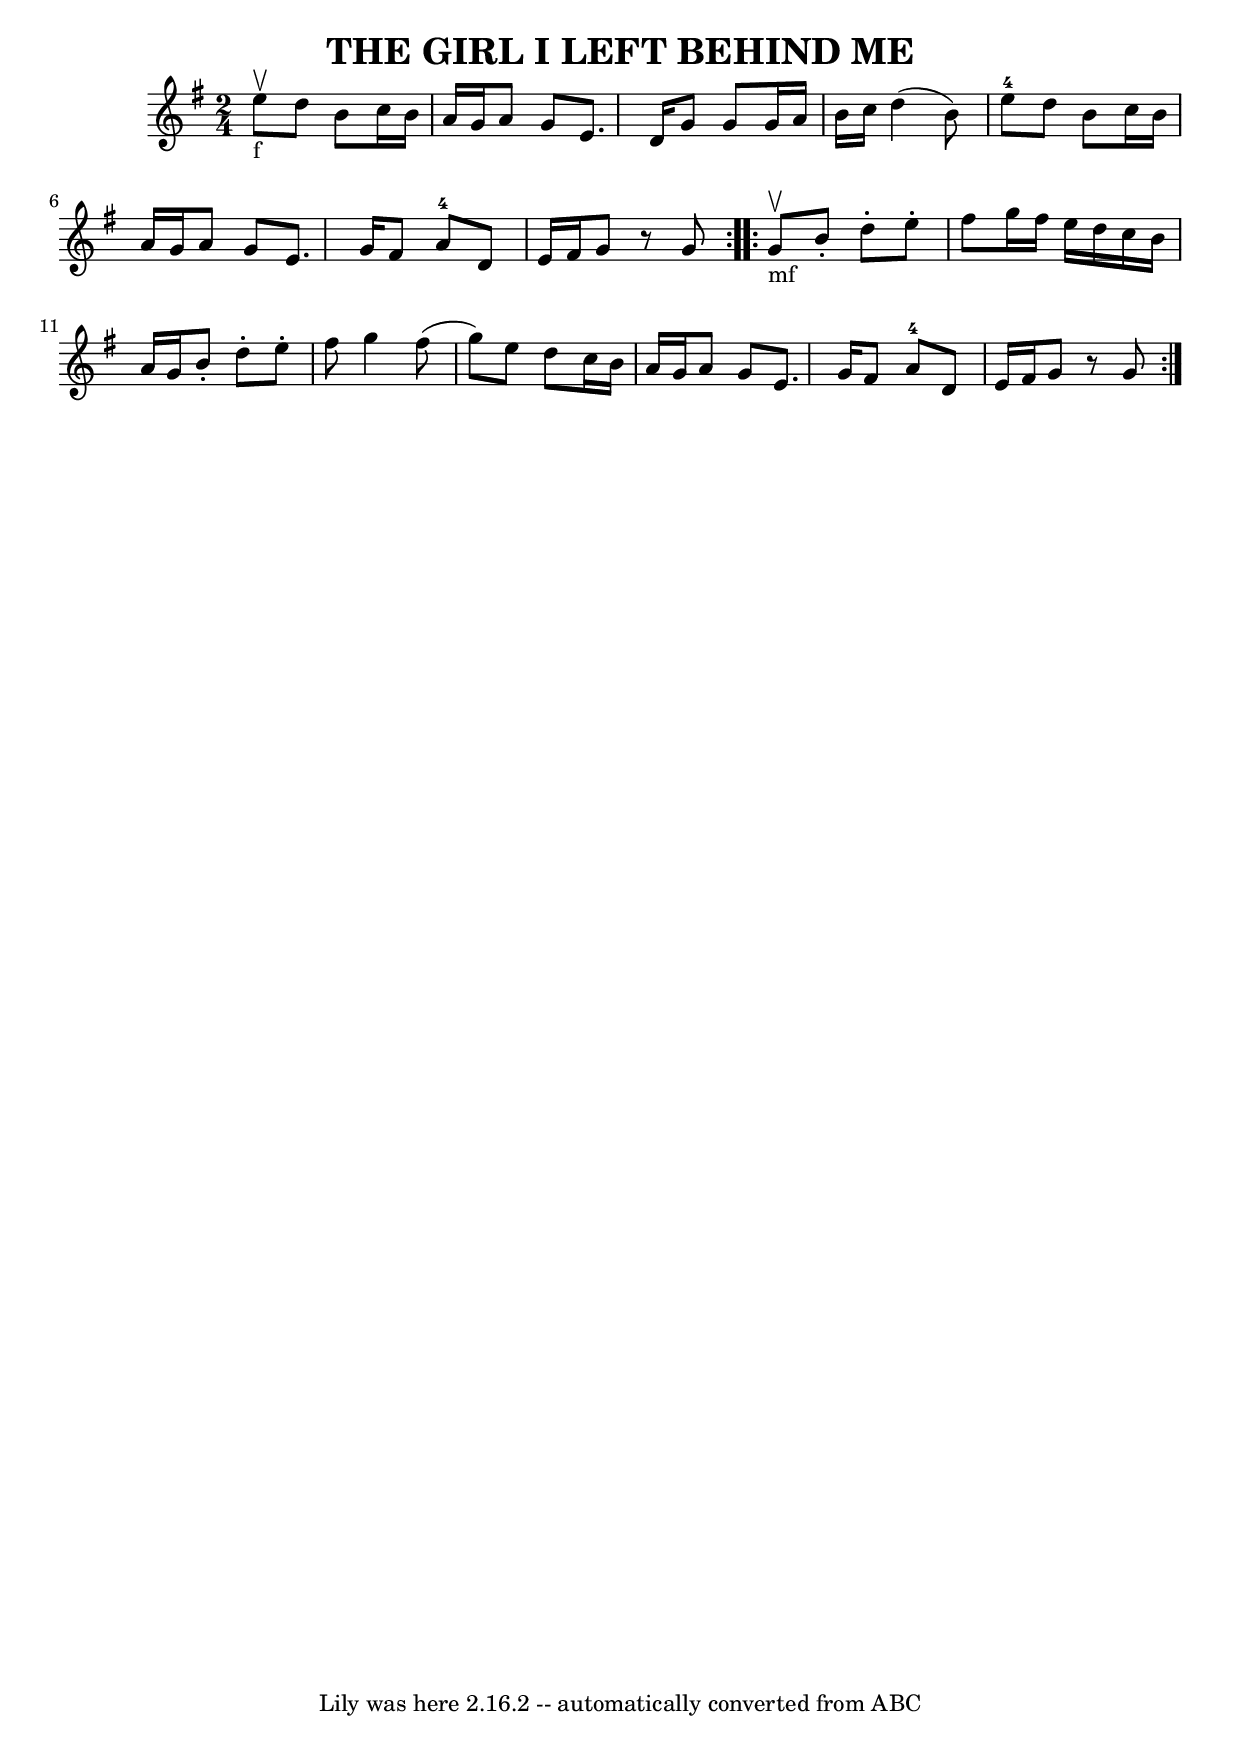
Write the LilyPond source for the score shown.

\version "2.16.2"
\include "Mammoth.ily"
\header {
  %% book = "Ryan's Mammoth Collection of Fiddle Tunes"
  crossRefNumber = "1"
  footnotes = ""
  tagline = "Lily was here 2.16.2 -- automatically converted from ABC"
  title = "THE GIRL I LEFT BEHIND ME"

}
voicedefault =  {



  \repeat volta 2 {

    \time 2/4 
    \key g \major e''8_"f"^\upbow       |
    d''8 b'8    
    c''16 b'16 a'16 g'16    |
    a'8 g'8 e'8. d'16    
    |
    g'8 g'8 g'16 a'16 b'16 c''16    |
    d''4 (
    b'8) e''8-4       |
    d''8 b'8 c''16 b'16 a'16    
    g'16    |
    a'8 g'8 e'8. g'16    |
    fis'8 a'8-4   
    d'8 e'16 fis'16    |
    g'8    r8 g'8    
  }     
  \repeat volta 2 {
    
    g'8_"mf"^\upbow       |
    b'8 -. d''8 -. e''8 -. fis''8    
    |
    g''16 fis''16 e''16 d''16 c''16 b'16 a'16 g'16  
    |
    b'8 -. d''8 -. e''8 -. fis''8    |
    g''4 fis''8 (
    g''8)       |
    e''8 d''8 c''16 b'16 a'16 g'16    
    |
    a'8 g'8 e'8. g'16    |
    fis'8 a'8-4 d'8    
    e'16 fis'16    |
    g'8    r8 g'8    
  }   

}

\score{
  <<

    \context Staff="default"
    {
      \voicedefault 
      
    }

  >>
  \layout {
    
  }
  \midi {
  }

}
